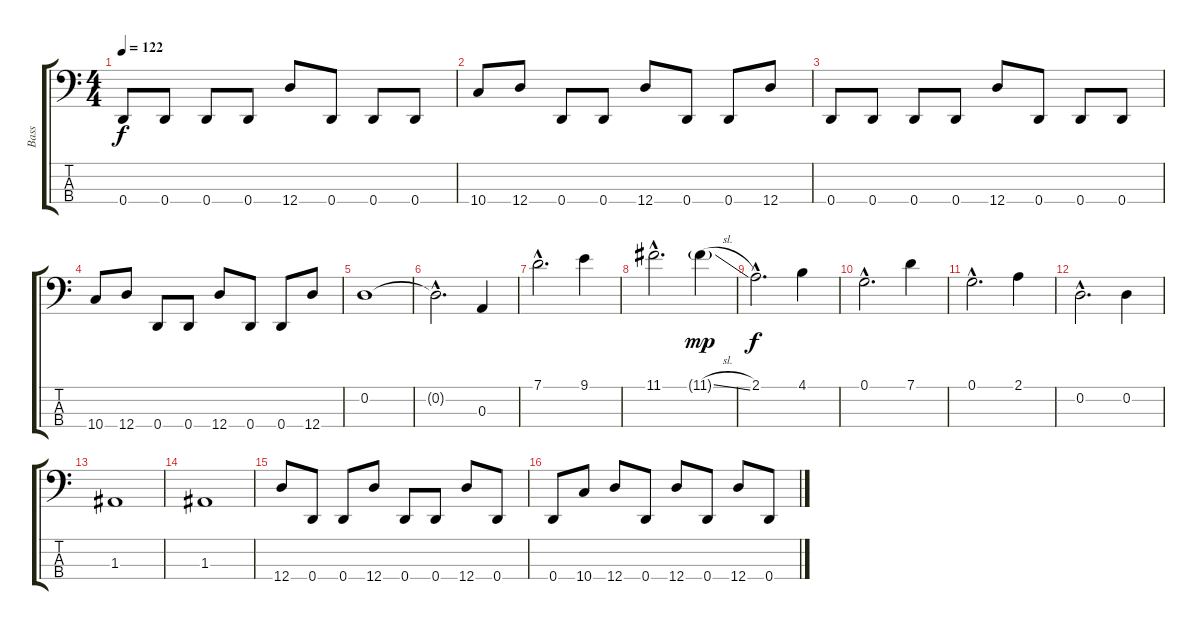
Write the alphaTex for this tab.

\track ("Bass" "Bass") {instrument electricbassfinger}
\staff {score tabs}
\tuning (G2 D2 A1 D1) {hide}
\ts (4 4)
\tempo 122
\clef f4
\ks c
0.4.8{dy f} 0.4.8 0.4.8 0.4.8 12.4.8 0.4.8 0.4.8 0.4.8 |
10.4.8 12.4.8 0.4.8 0.4.8 12.4.8 0.4.8 0.4.8 12.4.8 |
0.4.8 0.4.8 0.4.8 0.4.8 12.4.8 0.4.8 0.4.8 0.4.8 |
10.4.8 12.4.8 0.4.8 0.4.8 12.4.8 0.4.8 0.4.8 12.4.8 |
0.2.1 |
0.2{hac t}.2{d} 0.3.4 |
7.1{hac}.2{d} 9.1.4 |
11.1{hac}.2{d} 11.1{sl g}.4{dy mp} |
2.1{hac}.2{d dy f} 4.1.4 |
0.1{hac}.2{d} 7.1.4 |
0.1{hac}.2{d} 2.1.4 |
0.2{hac}.2{d} 0.2.4 |
1.3.1 |
1.3.1 |
12.4.8 0.4.8 0.4.8 12.4.8 0.4.8 0.4.8 12.4.8 0.4.8 |
0.4.8 10.4.8 12.4.8 0.4.8 12.4.8 0.4.8 12.4.8 0.4.8
